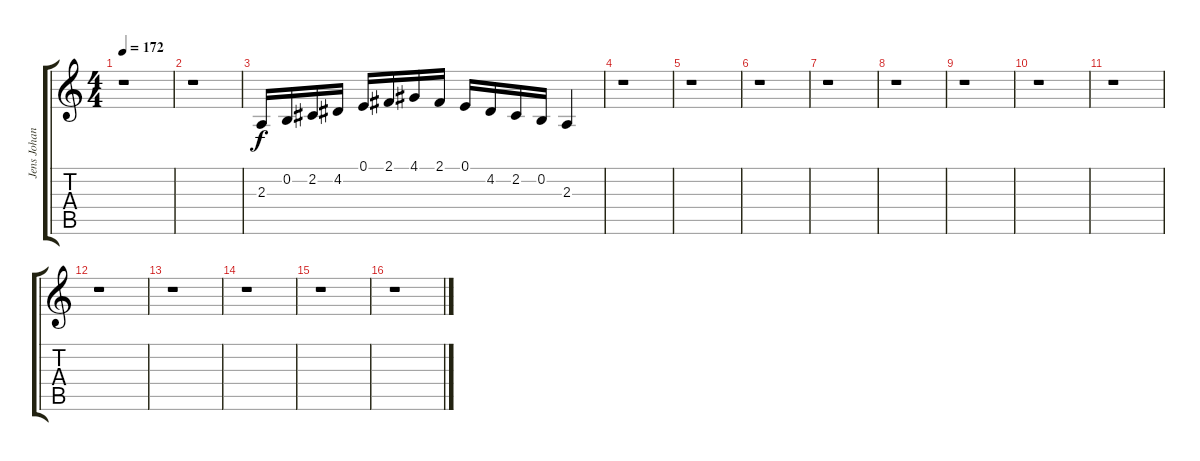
\track ("Jens Johansson" "Jens Johan") {instrument pad1newage}
\staff {score tabs}
\tuning (E4 B3 G3 D3 A2 E2) {hide}
\ts (4 4)
\tempo 172
\clef g2
\ks c
r.1{dy f} |
r.1 |
2.3.16 0.2.16 2.2.16 4.2.16 0.1.16 2.1.16 4.1.16 2.1.16 0.1.16 4.2.16 2.2.16 0.2.16 2.3.4 |
r.1 |
r.1 |
r.1 |
r.1 |
r.1 |
r.1 |
r.1 |
r.1 |
r.1 |
r.1 |
r.1 |
r.1 |
r.1
